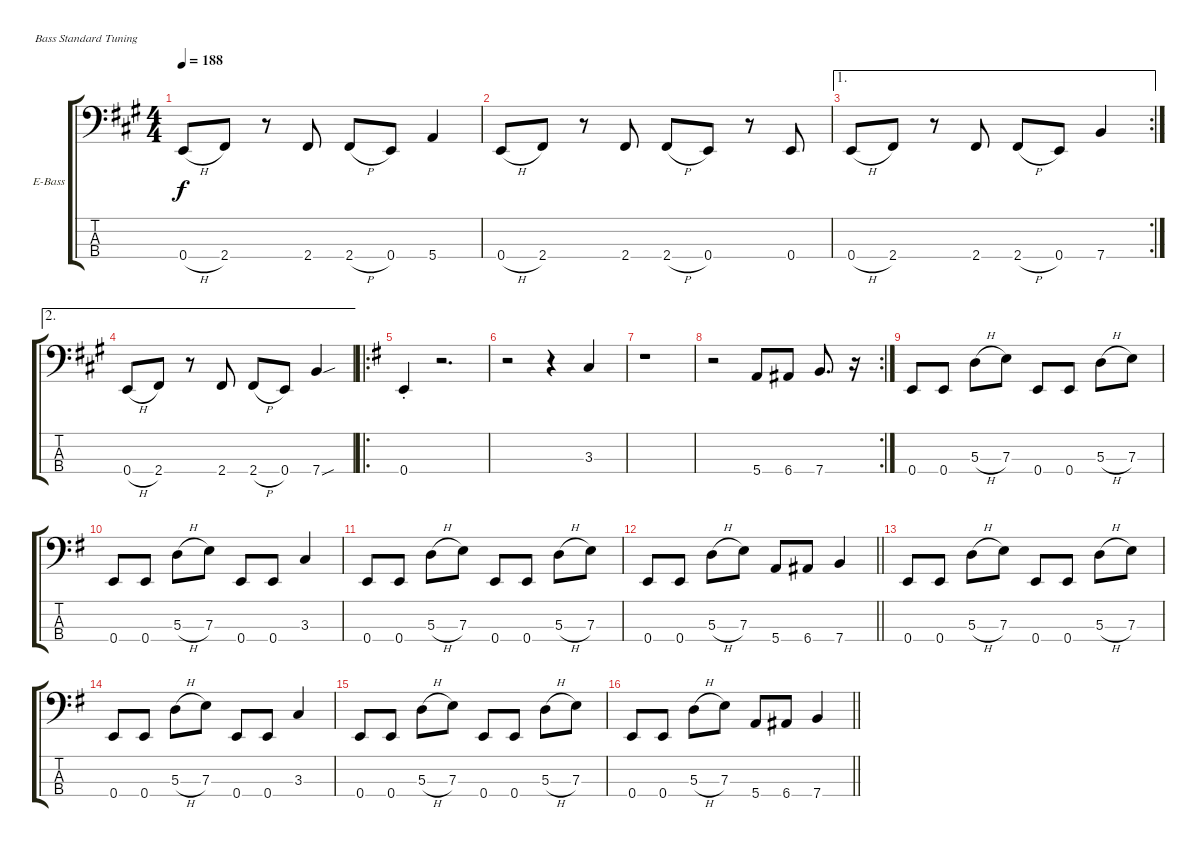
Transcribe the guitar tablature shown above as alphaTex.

\bracketExtendMode groupsimilarinstruments
\firstSystemTrackNameOrientation horizontal
\otherSystemsTrackNameOrientation horizontal
\track ("Cliff Burton" "E-Bass") {instrument electricbassfinger}
\staff {score tabs}
\tuning (G2 D2 A1 E1)
\ts (4 4)
\tempo 188
\clef f4
\scale
0.311203
\ks a
0.4{h}.8{dy f} 2.4.8 r.8 2.4.8 2.4{h}.8 0.4.8 5.4.4 |
\scale
0.33195 0.4{h}.8 2.4.8 r.8 2.4.8 2.4{h}.8 0.4.8 r.8 0.4.8 |
\ae 1
\rc 2
\scale
0.338395 0.4{h}.8 2.4.8 r.8 2.4.8 2.4{h}.8 0.4.8 7.4.4 |
\ae 2
\scale
0.32538 0.4{h}.8 2.4.8 r.8 2.4.8 2.4{h}.8 0.4.8 7.4{sou}.4 |
\ro
\scale
0.336226
\ks g
0.4{st}.4 r.2{d} |
\scale
0.329193 r.2 r.4 3.3.4 |
\scale
0.192547 r.1 |
\rc 2
\scale
0.478261 r.2 5.4.8 6.4.8 7.4.8{d} r.16 |
\scale
0.340426 0.4.8 0.4.8 5.3{h}.8 7.3.8 0.4.8 0.4.8 5.3{h}.8 7.3.8 |
\scale
0.319149 0.4.8 0.4.8 5.3{h}.8 7.3.8 0.4.8 0.4.8 3.3.4 |
\scale
0.340426 0.4.8 0.4.8 5.3{h}.8 7.3.8 0.4.8 0.4.8 5.3{h}.8 7.3.8 |
\scale
0.36214
\barLineRight lightlight
0.4.8 0.4.8 5.3{h}.8 7.3.8 5.4.8 6.4.8 7.4.4 |
\scale
0.329218 0.4.8 0.4.8 5.3{h}.8 7.3.8 0.4.8 0.4.8 5.3{h}.8 7.3.8 |
\scale
0.308642 0.4.8 0.4.8 5.3{h}.8 7.3.8 0.4.8 0.4.8 3.3.4 |
\scale
0.322581 0.4.8 0.4.8 5.3{h}.8 7.3.8 0.4.8 0.4.8 5.3{h}.8 7.3.8 |
\scale
0.354839
\barLineRight lightlight
0.4.8 0.4.8 5.3{h}.8 7.3.8 5.4.8 6.4.8 7.4.4
